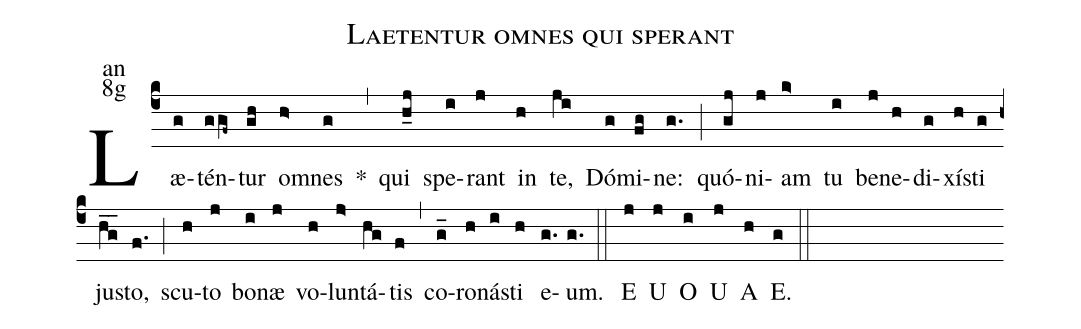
name:Laetentur omnes qui sperant;
office-part:an;
mode:8g;
%%
(c4) Læ(g)tén(ggf~)tur(gh) o(h>)mnes(g) <sp>*</sp>(,)
qui(h_j) spe(i)rant(j) in(h) te,(ji) Dó(g)mi(fg)ne:(g.) (;)
quó(gj)ni(j)am(k>) tu(i) be(j)ne(h)di(g)xí(h)sti(g) ju(hg__)sto,(f.) (;)
scu(h)to(j) bo(i)næ(j) vo(h)lun(j>)tá(hg)tis(f) (,)
co(g_)ro(h)ná(i)sti(h) e(g.)um.(g.) (::)
<eu> E(j) U(j) O(i) U(j) A(h) E.(g) </eu> (::)
